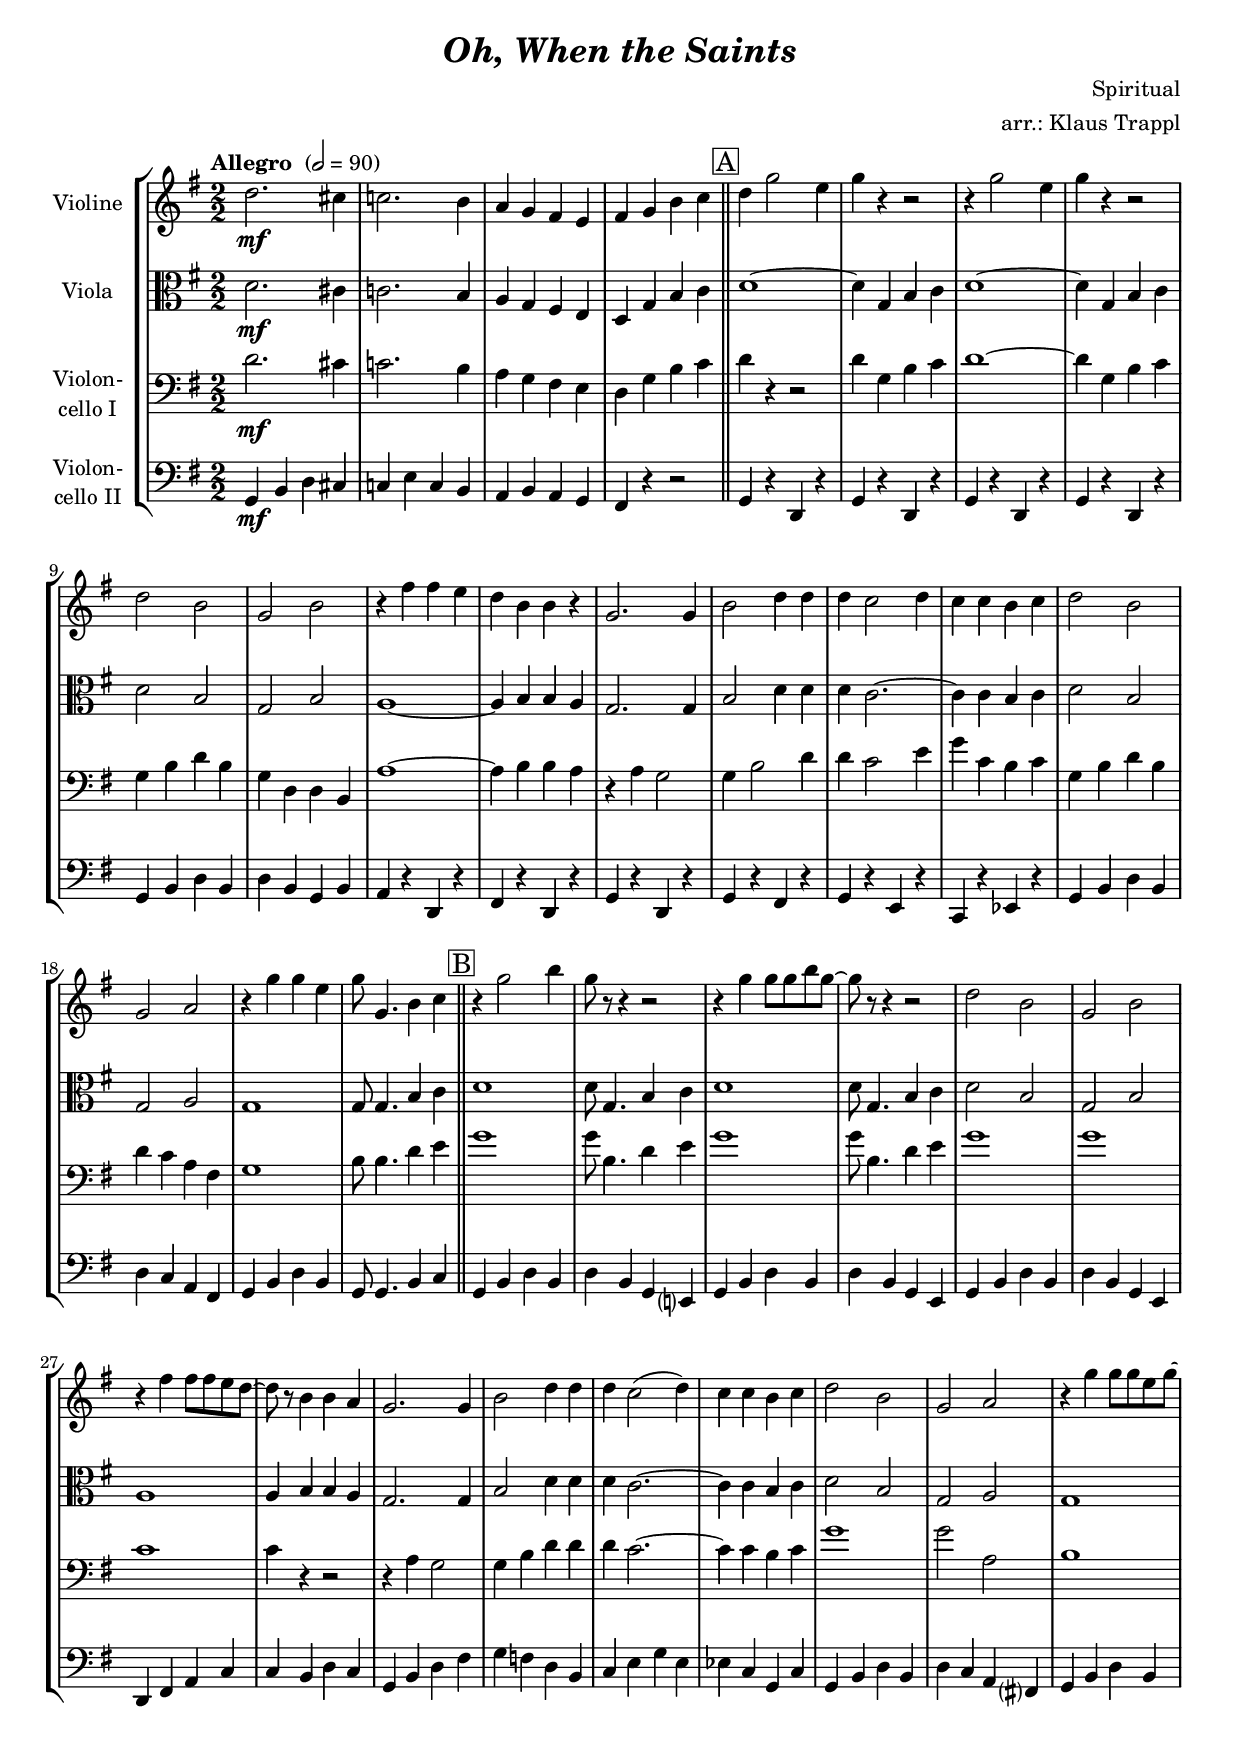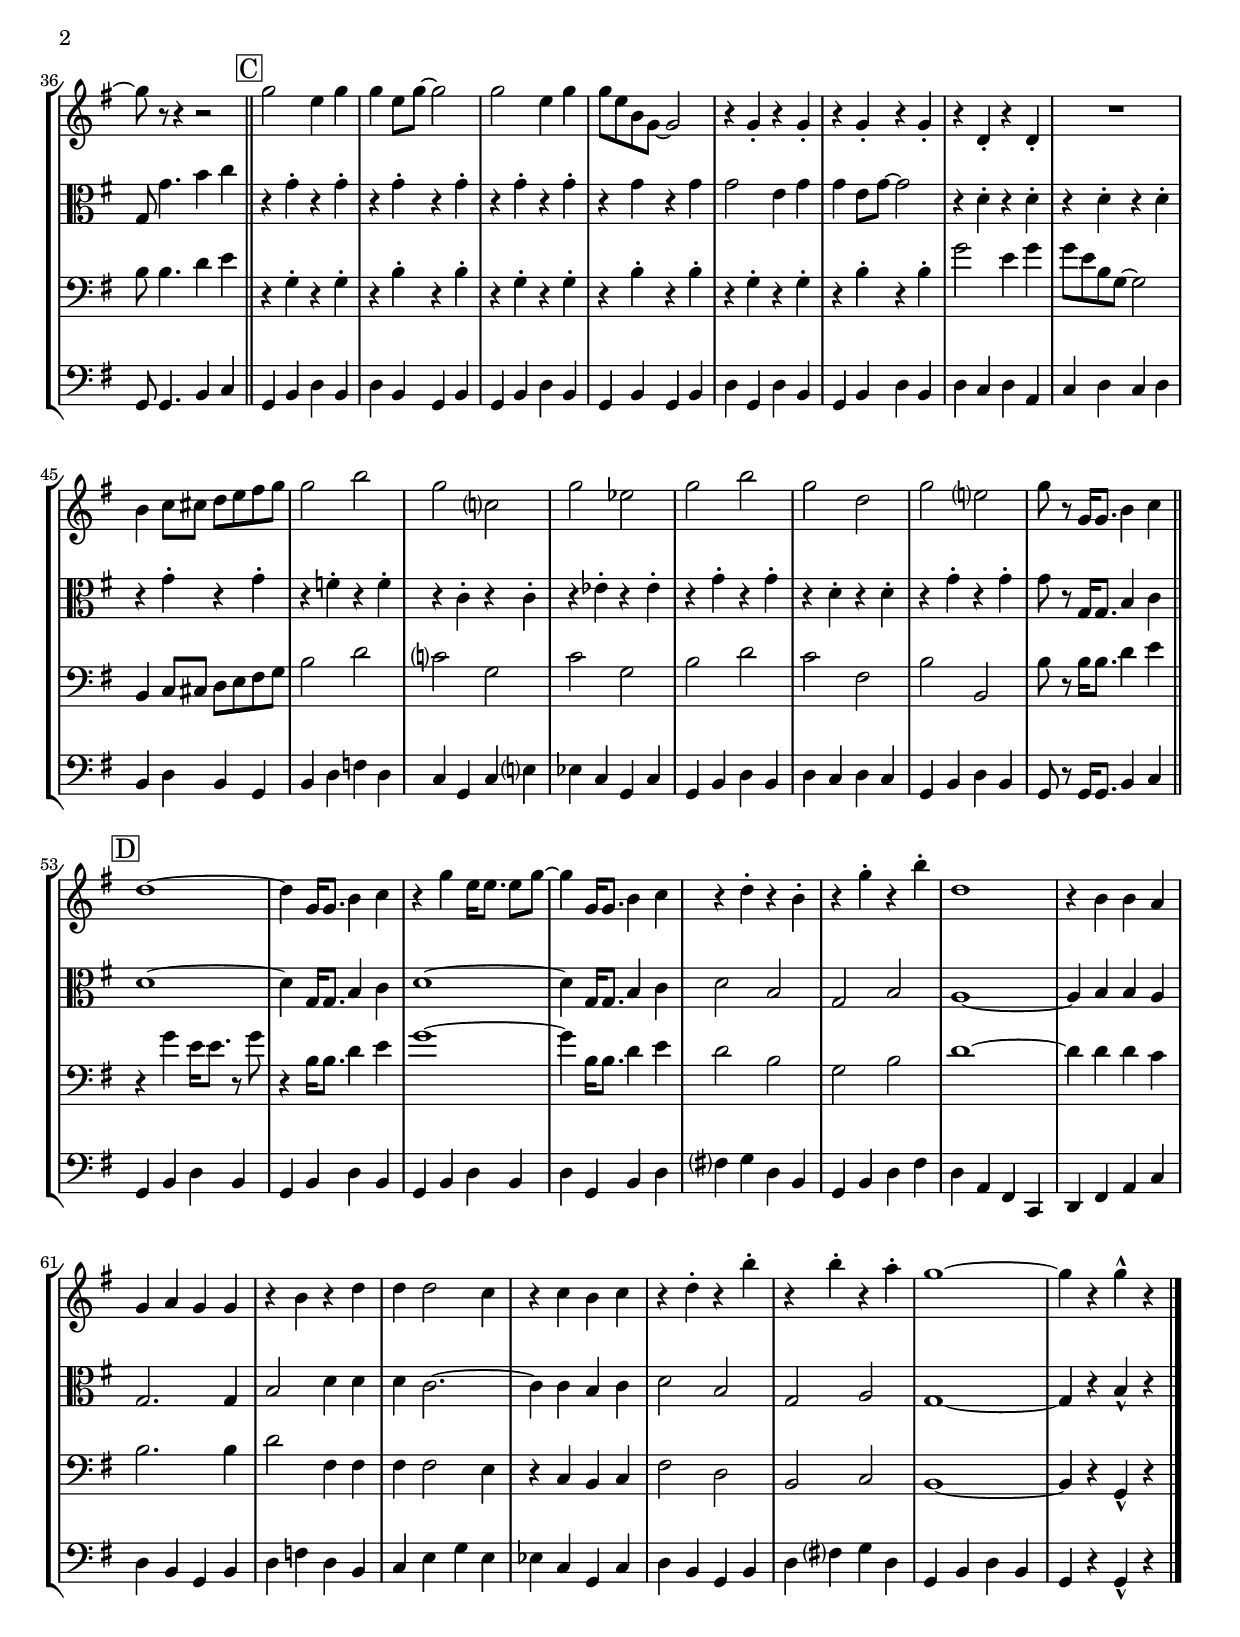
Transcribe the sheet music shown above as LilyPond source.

\version "2.18.2"
\include "deutsch.ly"
  
#(set-global-staff-size 18.75)

\header {
  title     = \markup \bold \italic "Oh, When the Saints"
  composer  = "Spiritual"
  arranger  = "arr.: Klaus Trappl"
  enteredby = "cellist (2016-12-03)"
%  piece     = ""
}

voiceconsts = {
  \key g \major
  \time 2/2
  \clef "bass"
  \numericTimeSignature
  \compressFullBarRests
  % Set default beaming for all staves
%  \set Timing.beamExceptions = #'()
%  \set Timing.baseMoment     = #(ly:make-moment 1 4)
%  \set Timing.beatStructure  = #'(1 1 1)
  \tempo "Allegro " 2=90
}

%minstr = "harpsichord"
mist = "string ensemble 1"
%minstr = "accordion"
miba = "bassoon"
%milo = "drawbar organ"
milo = "harpsichord"

boxa = { \bar "||" \mark \markup \box "A" }
boxb = { \bar "||" \mark \markup \box "B" }
boxc = { \bar "||" \mark \markup \box "C" }
boxd = { \bar "||" \mark \markup \box "D" }

va = \relative c'' {
  \voiceconsts
  \clef "treble"

  d2.\mf cis4
  c!2. h4
  a g fis e
  fis g h c \boxa
  d g2 e4
  g r r2
  r4 g2 e4
  g r r2

  d h
  g h
  r4 fis' fis e
  d h h r
  g2. g4
  h2 d4 d
  d c2 d4
  c c h c
  d2 h
  g a

  r4 g' g e
  g8 g,4. h4 c \boxb
  r g'2 h4
  g8 r r4 r2
  r4 g g8 g h g~
  g r r4 r2
  d h
  g h

  r4 fis' fis8 fis e d~
  d r h4 h a
  g2. g4
  h2 d4 d
  d c2( d4)
  c c h c
  d2 h
  g a
  r4 g' g8 g e g~

  g r r4 r2 \boxc
  g2 e4 g
  g e8 g~ g2
  g e4 g
  g8 e h g~ g2
  r4 g-. r g-.
  r g-. r g-.
  r d-. r d-.
  R1

  h'4 c8 cis d e fis g
  g2 h
  g c,?
  g' es
  g h
  g d
  g e?
  g8 r g,16 g8. h4 c \boxd
  d1~

  d4 g,16 g8. h4 c
  r g' e16 e8. e8[ g]~
  g4 g,16 g8. h4 c
  r d-. r h-.
  r g'-. r h-.
  d,1
  r4 h h a
  g a g g

  r h r d
  d d2 c4
  r c h c
  r d-. r h'-.
  r h-. r a-.
  g1~
  g4 r g-^ r \bar "|."
}

vb = \relative c' {
  \voiceconsts
  \clef "alto"

  d2.\mf cis4
  c!2. h4
  a g fis e
  d g h c \boxa
  d1~
  d4 g, h c
  d1~
  d4 g, h c
  d2 h

  g h
  a1~
  a4 h h a
  g2. g4
  h2 d4 d
  d c2.~
  c4 c h c
  d2 h
  g a
  g1
  g8 g4. h4 c \boxb

  d1
  d8 g,4. h4 c
  d1
  d8 g,4. h4 c
  d2 h
  g h
  a1
  a4 h h a
  g2. g4
  h2 d4 d
  d c2.~

  c4 c h c
  d2 h
  g a
  g1
  g8 g'4. h4 c \boxc
  r g-. r g-.
  r g-. r g-.
  r g-. r g-.
  r g r g

  g2 e4 g
  g e8 g~ g2
  r4 d-. r d-.
  r d-. r d-.
  r g-. r g-.
  r f-. r f-.
  r c-. r c-.
  r es-. r es-.

  r g-. r g-.
  r d-. r d-.
  r g-. r g-.
  g8 r g,16 g8. h4 c \boxd
  d1~
  d4 g,16 g8. h4 c
  d1~
  d4 g,16 g8. h4 c
  d2 h

  g h
  a1~
  a4 h h a
  g2. g4
  h2 d4 d
  d c2.~
  c4 c h c
  d2 h
  g a
  g1~
  g4 r h-^ r \bar "|."
}

vc = \relative c' {
  \voiceconsts

  d2.\mf cis4
  c!2. h4
  a g fis e
  d g h c \boxa
  d r r2
  d4 g, h c
  d1~
  d4 g, h c

  g h d h
  g d d h
  a'1~
  a4 h h a
  r a g2
  g4 h2 d4
  d c2 e4
  g c, h c
  g h d h

  d c a fis
  g1
  h8 h4. d4 e \boxb
  g1
  g8 h,4. d4 e
  g1
  g8 h,4. d4 e
  g1
  g
  c,
  c4 r r2

  r4 a g2
  g4 h d d
  d c2.~
  c4 c h c
  g'1
  g2 a,
  h1
  h8 h4. d4 e \boxc
  r g,-. r g-.
  r h-. r h-.

  r g-. r g-.
  r h-. r h-.
  r g-. r g-.
  r h-. r h-.
  g'2 e4 g
  g8 e h g~ g2
  h,4 c8 cis d e fis g
  h2 d

  c? g
  c g
  h d
  c fis,
  h h,
  h'8 r h16 h8. d4 e \boxd
  r g e16 e8. r8 g
  r4 h,16 h8. d4 e
  g1~

  g4 h,16 h8. d4 e
  d2 h
  g h
  d1~
  d4 d d c
  h2. h4
  d2 fis,4 fis
  fis fis2 e4
  r c h c
  fis2 d

  h c
  h1~
  h4 r g-^ r \bar "|."
}

vd = \relative c {
  \voiceconsts

  g4\mf h d cis
  c! e c h
  a h a g
  fis r r2 \boxa
  g4 r d r
  g r d r
  g r d r

  g r d r
  g h d h
  d h g h
  a r d, r
  fis r d r
  g r d r
  g r fis r
  g r e r

  c r es r
  g h d h
  d c a fis
  g h d h
  g8 g4. h4 c \boxb
  g h d h
  d h g e?
  g h d h

  d h g e
  g h d h
  d h g e
  d fis a c
  c h d c
  g h d fis
  g f d h
  c e g e

  es c g c
  g h d h
  d c a fis?
  g h d h
  g8 g4. h4 c \boxc
  g h d h
  d h g h
  g h d h

  g h g h
  d g, d' h
  g h d h
  d c d a
  c d c d
  h d h g
  h d f d
  c g c e?

  es c g c
  g h d h
  d c d c
  g h d h
  g8 r g16 g8. h4 c \boxd
  g h d h
  g h d h

  g h d h
  d g, h d
  fis? g d h
  g h d fis
  d a fis c
  d fis a c
  d h g h
  d f d h

  c e g e
  es c g c
  d h g h
  d fis? g d
  g, h d h
  g r g-^ r \bar "|."
}


music = \new StaffGroup <<
      \new Staff {
	\set Staff.midiInstrument = \mist
	\set Staff.instrumentName = \markup \center-column { "Violine" }
	\transpose g g { \va }
      }

      \new Staff {
	\set Staff.midiInstrument = \mist
	\set Staff.instrumentName = \markup \center-column { "Viola" }
	\transpose g g { \vb }
      }

      \new Staff {
	\set Staff.midiInstrument = \mist
	\set Staff.instrumentName = \markup \center-column { "Violon-" "cello I" }
	\transpose g g { \vc }
      }

      \new Staff {
	\set Staff.midiInstrument = \miba
	\set Staff.instrumentName = \markup \center-column { "Violon-" "cello II" }
	\transpose g g { \vd }
      }
>>

\book {
  \score {
    \music
    \layout {}
  }

  \score {
    \unfoldRepeats \music

    \midi {
      \context {
        \Score
      }
    }
  }
}
